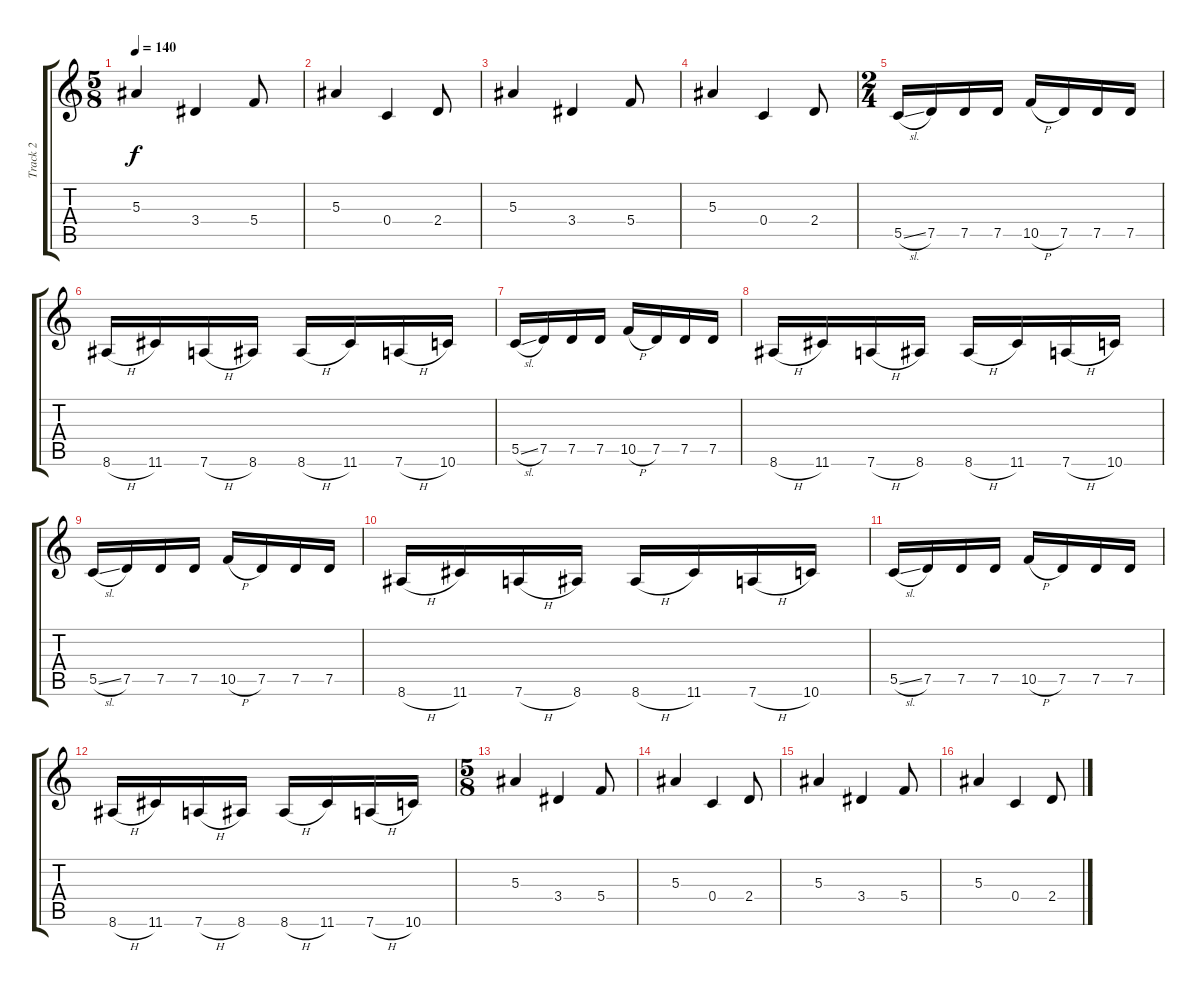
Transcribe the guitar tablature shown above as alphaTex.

\track ("Track 2" "Track 2") {instrument distortionguitar}
\staff {score tabs}
\tuning (D4 A3 F3 C3 G2 D2) {hide}
\ts (5 8)
\tempo 140
\clef g2
\ks c
5.3.4{dy f} 3.4.4 5.4.8 |
5.3.4 0.4.4 2.4.8 |
5.3.4 3.4.4 5.4.8 |
5.3.4 0.4.4 2.4.8 |
\ts (2 4)
5.5{sl}.16 7.5.16 7.5.16 7.5.16 10.5{h}.16 7.5.16 7.5.16 7.5.16 |
8.6{h}.16 11.6.16 7.6{h}.16 8.6.16 8.6{h}.16 11.6.16 7.6{h}.16 10.6.16 |
5.5{sl}.16 7.5.16 7.5.16 7.5.16 10.5{h}.16 7.5.16 7.5.16 7.5.16 |
8.6{h}.16 11.6.16 7.6{h}.16 8.6.16 8.6{h}.16 11.6.16 7.6{h}.16 10.6.16 |
5.5{sl}.16 7.5.16 7.5.16 7.5.16 10.5{h}.16 7.5.16 7.5.16 7.5.16 |
8.6{h}.16 11.6.16 7.6{h}.16 8.6.16 8.6{h}.16 11.6.16 7.6{h}.16 10.6.16 |
5.5{sl}.16 7.5.16 7.5.16 7.5.16 10.5{h}.16 7.5.16 7.5.16 7.5.16 |
8.6{h}.16 11.6.16 7.6{h}.16 8.6.16 8.6{h}.16 11.6.16 7.6{h}.16 10.6.16 |
\ts (5 8)
5.3.4 3.4.4 5.4.8 |
5.3.4 0.4.4 2.4.8 |
5.3.4 3.4.4 5.4.8 |
5.3.4 0.4.4 2.4.8
